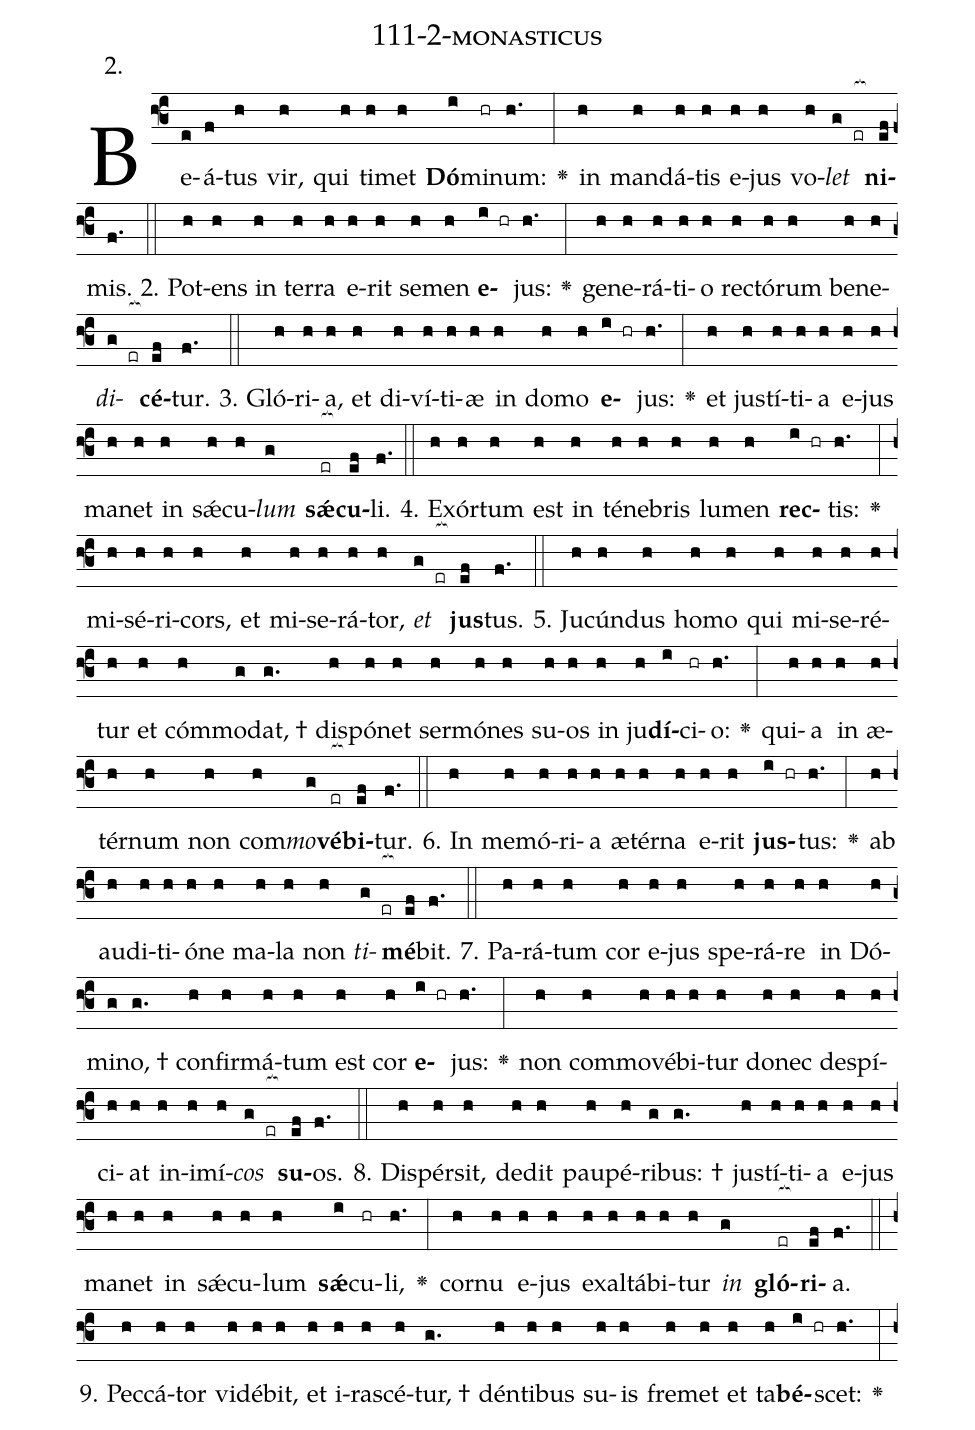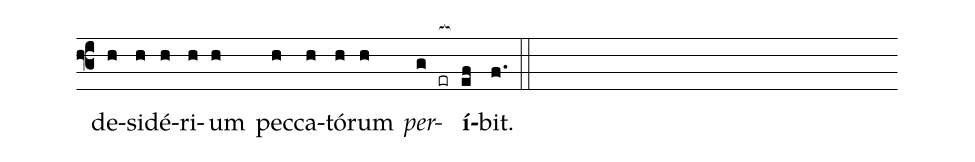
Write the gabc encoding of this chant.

name: 111-2-monasticus;
annotation: 2.;
%%
(f3)Be(e)á(f)tus(h) vir,(h) qui(h) ti(h)met(h) <b>Dó</b>(i)mi(hr)num:(h.) <v>\greheightstar</v>(:) in(h) man(h)dá(h)tis(h) e(h)jus(h) vo(h)<i>let</i>(g er[ocb:1{]) <b>ni</b>(ef[ocb:0}])mis.(f.) (::)
2. Pot(h)ens(h) in(h) ter(h)ra(h) e(h)rit(h) se(h)men(h) <b>e</b>(i hr)jus:(h.) <v>\greheightstar</v>(:) ge(h)ne(h)rá(h)ti(h)o(h) rec(h)tó(h)rum(h) be(h)ne(h)<i>di</i>(g er[ocb:1{])<b>cé</b>(ef[ocb:0}])tur.(f.) (::)
3. Gló(h)ri(h)a,(h) et(h) di(h)ví(h)ti(h)æ(h) in(h) do(h)mo(h) <b>e</b>(i hr)jus:(h.) <v>\greheightstar</v>(:) et(h) jus(h)tí(h)ti(h)a(h) e(h)jus(h) ma(h)net(h) in(h) sǽ(h)cu(h)<i>lum</i>(g) <b>sǽ</b>(er[ocb:1{])<b>cu</b>(ef[ocb:0}])li.(f.) (::)
4. Ex(h)ór(h)tum(h) est(h) in(h) té(h)ne(h)bris(h) lu(h)men(h) <b>rec</b>(i hr)tis:(h.) <v>\greheightstar</v>(:) mi(h)sé(h)ri(h)cors,(h) et(h) mi(h)se(h)rá(h)tor,(h) <i>et</i>(g er[ocb:1{]) <b>jus</b>(ef[ocb:0}])tus.(f.) (::)
5. Ju(h)cún(h)dus(h) ho(h)mo(h) qui(h) mi(h)se(h)ré(h)tur(h) et(h) cóm(h)mo(g)dat, †(g.) dis(h)pó(h)net(h) ser(h)mó(h)nes(h) su(h)os(h) in(h) ju(h)<b>dí</b>(i)ci(hr)o:(h.) <v>\greheightstar</v>(:) qui(h)a(h) in(h) æ(h)tér(h)num(h) non(h) com(h)<i>mo</i>(g)<b>vé</b>(er[ocb:1{])<b>bi</b>(ef[ocb:0}])tur.(f.) (::)
6. In(h) me(h)mó(h)ri(h)a(h) æ(h)tér(h)na(h) e(h)rit(h) <b>jus</b>(i hr)tus:(h.) <v>\greheightstar</v>(:) ab(h) au(h)di(h)ti(h)ó(h)ne(h) ma(h)la(h) non(h) <i>ti</i>(g er[ocb:1{])<b>mé</b>(ef[ocb:0}])bit.(f.) (::)
7. Pa(h)rá(h)tum(h) cor(h) e(h)jus(h) spe(h)rá(h)re(h) in(h) Dó(h)mi(g)no, †(g.) con(h)fir(h)má(h)tum(h) est(h) cor(h) <b>e</b>(i hr)jus:(h.) <v>\greheightstar</v>(:) non(h) com(h)mo(h)vé(h)bi(h)tur(h) do(h)nec(h) de(h)spí(h)ci(h)at(h) in(h)i(h)mí(h)<i>cos</i>(g er[ocb:1{]) <b>su</b>(ef[ocb:0}])os.(f.) (::)
8. Di(h)spér(h)sit,(h) de(h)dit(h) pau(h)pé(h)ri(g)bus: †(g.) jus(h)tí(h)ti(h)a(h) e(h)jus(h) ma(h)net(h) in(h) sǽ(h)cu(h)lum(h) <b>sǽ</b>(i)cu(hr)li,(h.) <v>\greheightstar</v>(:) cor(h)nu(h) e(h)jus(h) ex(h)al(h)tá(h)bi(h)tur(h) <i>in</i>(g) <b>gló</b>(er[ocb:1{])<b>ri</b>(ef[ocb:0}])a.(f.) (::)
9. Pec(h)cá(h)tor(h) vi(h)dé(h)bit,(h) et(h) i(h)ra(h)scé(h)tur, †(g.) dén(h)ti(h)bus(h) su(h)is(h) fre(h)met(h) et(h) ta(h)<b>bé</b>(i hr)scet:(h.) <v>\greheightstar</v>(:) de(h)si(h)dé(h)ri(h)um(h) pec(h)ca(h)tó(h)rum(h) <i>per</i>(g er[ocb:1{])<b>í</b>(ef[ocb:0}])bit.(f.) (::)
